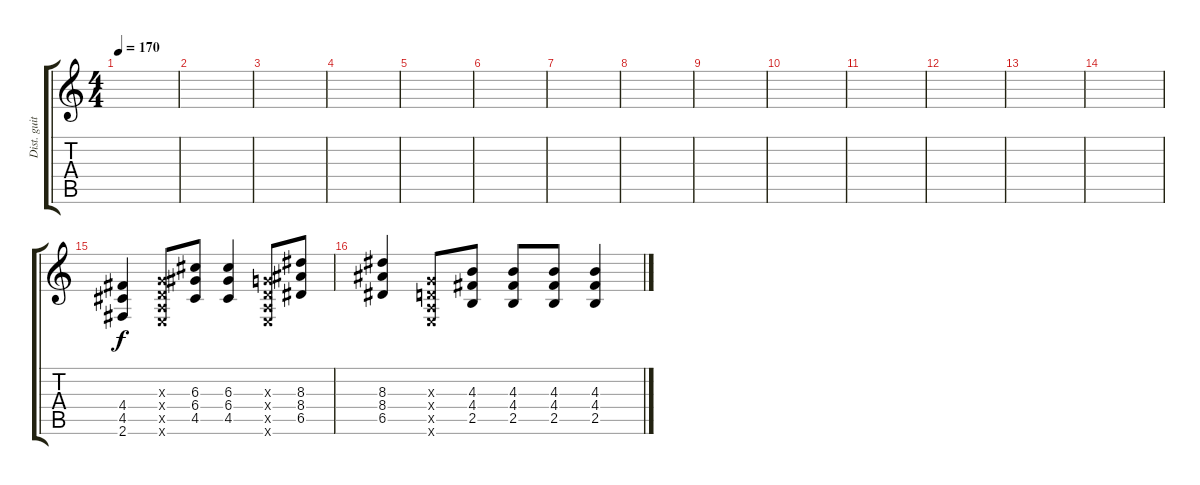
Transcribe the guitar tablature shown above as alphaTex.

\track ("Dist. guitar (TOM)" "Dist. guit") {instrument distortionguitar}
\staff {score tabs}
\tuning (E4 B3 G3 D3 A2 E2) {hide}
\ts (4 4)
\tempo 170
\clef g2
\ks c
|
|
|
|
|
|
|
|
|
|
|
|
|
|
(4.4 4.5 2.6).4 (0.3{x} 0.4{x} 0.5{x} 0.6{x}).8 (6.3 6.4 4.5).8 (6.3 6.4 4.5).4 (0.3{x} 0.4{x} 0.5{x} 0.6{x}).8 (8.3 8.4 6.5).8 |
(8.3 8.4 6.5).4 (0.3{x} 0.4{x} 0.5{x} 0.6{x}).8 (4.3 4.4 2.5).8 (4.3 4.4 2.5).8 (4.3 4.4 2.5).8 (4.3 4.4 2.5).4
